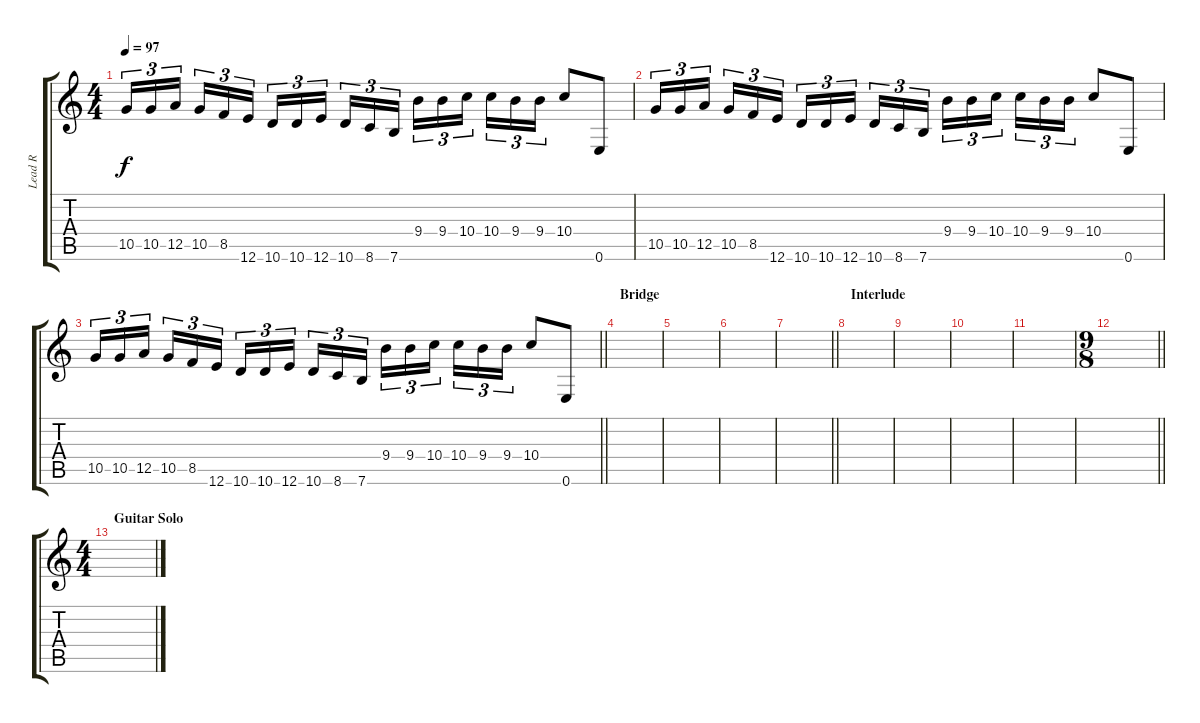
\track ("Lead R" "Lead R") {instrument distortionguitar}
\staff {score tabs}
\tuning (E4 B3 G3 D3 A2 E2) {hide}
\ts (4 4)
\tempo 97
\clef g2
\ks c
10.5.16{tu (3 2) dy f} 10.5.16{tu (3 2)} 12.5.16{tu (3 2) beam splitsecondary} 10.5.16{tu (3 2)} 8.5.16{tu (3 2)} 12.6.16{tu (3 2)} 10.6.16{tu (3 2)} 10.6.16{tu (3 2)} 12.6.16{tu (3 2) beam splitsecondary} 10.6.16{tu (3 2)} 8.6.16{tu (3 2)} 7.6.16{tu (3 2)} 9.4.16{tu (3 2)} 9.4.16{tu (3 2)} 10.4.16{tu (3 2) beam splitsecondary} 10.4.16{tu (3 2)} 9.4.16{tu (3 2)} 9.4.16{tu (3 2)} 10.4.8 0.6.8 |
10.5.16{tu (3 2)} 10.5.16{tu (3 2)} 12.5.16{tu (3 2) beam splitsecondary} 10.5.16{tu (3 2)} 8.5.16{tu (3 2)} 12.6.16{tu (3 2)} 10.6.16{tu (3 2)} 10.6.16{tu (3 2)} 12.6.16{tu (3 2) beam splitsecondary} 10.6.16{tu (3 2)} 8.6.16{tu (3 2)} 7.6.16{tu (3 2)} 9.4.16{tu (3 2)} 9.4.16{tu (3 2)} 10.4.16{tu (3 2) beam splitsecondary} 10.4.16{tu (3 2)} 9.4.16{tu (3 2)} 9.4.16{tu (3 2)} 10.4.8 0.6.8 |
\barLineRight lightlight
10.5.16{tu (3 2)} 10.5.16{tu (3 2)} 12.5.16{tu (3 2) beam splitsecondary} 10.5.16{tu (3 2)} 8.5.16{tu (3 2)} 12.6.16{tu (3 2)} 10.6.16{tu (3 2)} 10.6.16{tu (3 2)} 12.6.16{tu (3 2) beam splitsecondary} 10.6.16{tu (3 2)} 8.6.16{tu (3 2)} 7.6.16{tu (3 2)} 9.4.16{tu (3 2)} 9.4.16{tu (3 2)} 10.4.16{tu (3 2) beam splitsecondary} 10.4.16{tu (3 2)} 9.4.16{tu (3 2)} 9.4.16{tu (3 2)} 10.4.8 0.6.8 |
\section ("" "Bridge")
|
|
|
\barLineRight lightlight
|
\section ("" "Interlude")
|
|
|
|
\ts (9 8)
\barLineRight lightlight
|
\ts (4 4)
\section ("" "Guitar Solo")
